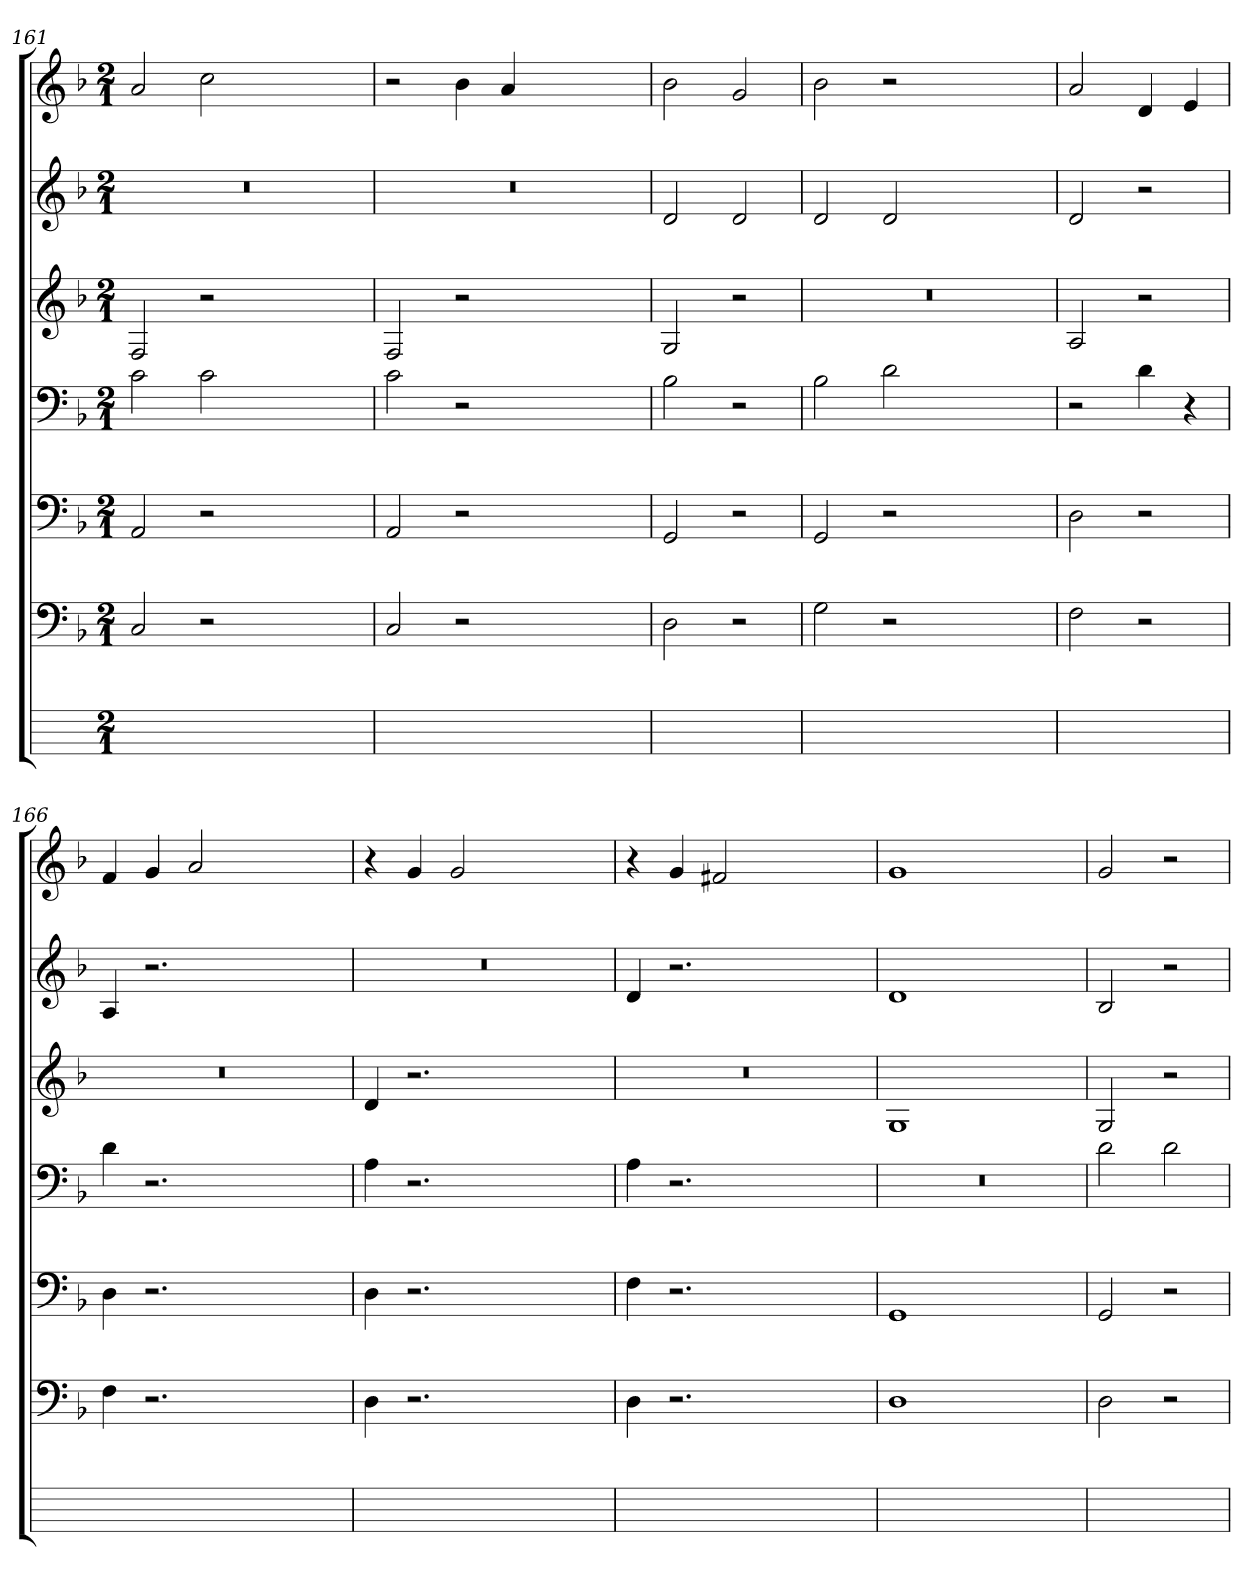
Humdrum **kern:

**kern	**kern	**kern	**kern	**kern	**kern	**kern
*part7	*part6	*part5	*part4	*part3	*part2	*part1
*staff7	*staff6	*staff5	*staff4	*staff3	*staff2	*staff1
*	*clefF4	*clefF4	*clefF4	*clefG2	*clefG2	*clefG2
*	*k[b-]	*k[b-]	*k[b-]	*k[b-]	*k[b-]	*k[b-]
*	*F:	*F:	*F:	*F:	*F:	*F:
*M2/1	*M2/1	*M2/1	*M2/1	*M2/1	*M2/1	*M2/1
=161	=161	=161	=161	=161	=161	=161
0ryy	2C	2AA	2ci	2F	0r	2a
.	2r	2r	2c	2r	.	2cc
.	1ryy	1ryy	1ryy	1ryy	.	1ryy
=162	=162	=162	=162	=162	=162	=162
0ryy	2Ci	2AAi	2c	2Fi	0r	2r
.	2r	2r	2r	2r	.	4b-
.	.	.	.	.	.	4a
.	1ryy	1ryy	1ryy	1ryy	.	1ryy
=163	=163	=163	=163	=163	=163	=163
1ryy	2D	2GG	2B-	2G	2d	2b-
.	2r	2r	2r	2r	2di	2g
=164	=164	=164	=164	=164	=164	=164
0ryy	2G	2GGi	2B-i	0r	2di	2b-
.	2r	2r	2d	.	2d	2r
.	1ryy	1ryy	1ryy	.	1ryy	1ryy
=165	=165	=165	=165	=165	=165	=165
1ryy	2F	2D	2r	2A	2d	2a
.	2r	2r	4d	2r	2r	4d
.	.	.	4r	.	.	4e
=166	=166	=166	=166	=166	=166	=166
0ryy	4Fi	4D	4d	0r	4A	4f
.	2.r	2.r	2.r	.	2.r	4g
.	.	.	.	.	.	2a
.	1ryy	1ryy	1ryy	.	1ryy	1ryy
=167	=167	=167	=167	=167	=167	=167
0ryy	4D	4D	4A	4dj	0r	4r
.	2.r	2.r	2.r	2.r	.	4g
.	.	.	.	.	.	2g
.	1ryy	1ryy	1ryy	1ryy	.	1ryy
=168	=168	=168	=168	=168	=168	=168
0ryy	4Di	4Fj	4Ai	0r	4di	4r
.	2.r	2.r	2.r	.	2.r	4gZ
.	.	.	.	.	.	2f#X
.	1ryy	1ryy	1ryy	.	1ryy	1ryy
=169	=169	=169	=169	=169	=169	=169
0ryy	1Di	1GG	0r	1G	1d	1g
.	1ryy	1ryy	.	1ryy	1ryy	1ryy
=170	=170	=170	=170	=170	=170	=170
1ryy	2D	2GGi	2d	2Gi	2B-	2gi
.	2r	2r	2di	2r	2r	2r
=	=	=	=	=	=	=
*-	*-	*-	*-	*-	*-	*-
